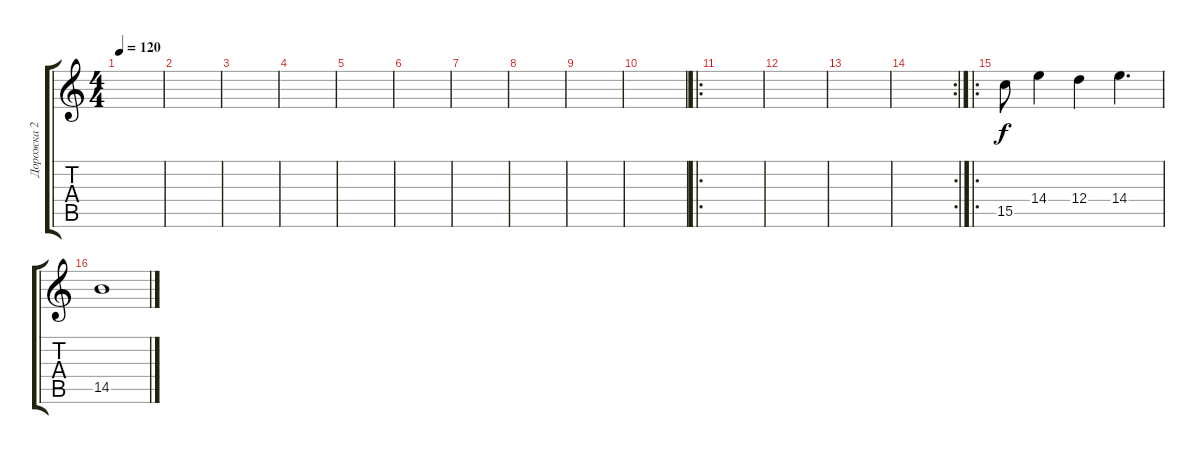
\track ("Дорожка 2" "Дорожка 2") {instrument acousticguitarsteel}
\staff {score tabs}
\tuning (E4 B3 G3 D3 A2 E2) {hide}
\ts (4 4)
\tempo 120
\clef g2
\ks c
|
|
|
|
|
|
|
|
|
|
\ro
|
|
|
\rc 2
|
\ro
15.5.8 14.4.4 12.4.4 14.4.4{d} |
14.5.1
